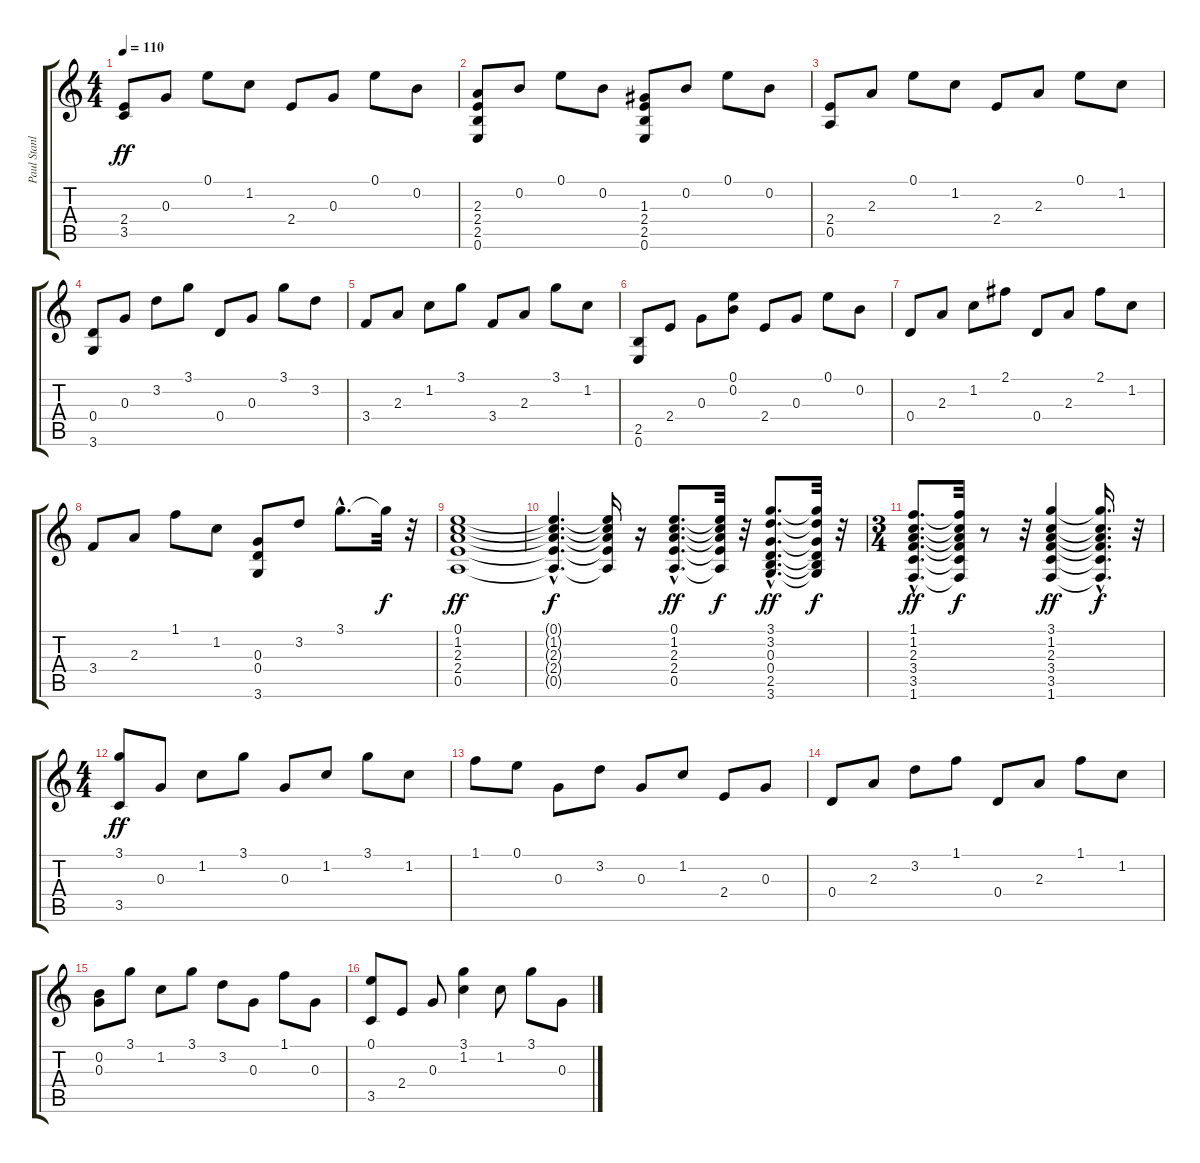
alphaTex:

\track ("Paul Stanley" "Paul Stanl") {instrument electricguitarclean}
\staff {score tabs}
\tuning (E4 B3 G3 D3 A2 E2) {hide}
\ts (4 4)
\tempo 110
\clef g2
\ks c
(2.4 3.5).8{dy ff} 0.3.8 0.1.8 1.2.8 2.4.8 0.3.8 0.1.8 0.2.8 |
(2.3 2.4 2.5 0.6).8 0.2.8 0.1.8 0.2.8 (1.3 2.4 2.5 0.6).8 0.2.8 0.1.8 0.2.8 |
(2.4 0.5).8 2.3.8 0.1.8 1.2.8 2.4.8 2.3.8 0.1.8 1.2.8 |
(0.4 3.6).8 0.3.8 3.2.8 3.1.8 0.4.8 0.3.8 3.1.8 3.2.8 |
3.4.8 2.3.8 1.2.8 3.1.8 3.4.8 2.3.8 3.1.8 1.2.8 |
(2.5 0.6).8 2.4.8 0.3.8 (0.1 0.2).8 2.4.8 0.3.8 0.1.8 0.2.8 |
0.4.8 2.3.8 1.2.8 2.1.8 0.4.8 2.3.8 2.1.8 1.2.8 |
3.4.8 2.3.8 1.1.8 1.2.8 (0.3 0.4 3.6).8 3.2.8 3.1{hac}.8{d} 3.1{t}.32{dy f} r.32 |
(0.1 1.2 2.3 2.4 0.5).1{dy ff} |
(0.1{hac t} 1.2{hac t} 2.3{hac t} 2.4{hac t} 0.5{hac t}).4{d dy f} (0.1{t} 1.2{t} 2.3{t} 2.4{t} 0.5{t}).16 r.16 (0.1{hac} 1.2{hac} 2.3{hac} 2.4{hac} 0.5{hac}).8{d dy ff} (0.1{t} 1.2{t} 2.3{t} 2.4{t} 0.5{t}).32{dy f} r.32 (3.1{hac} 3.2{hac} 0.3{hac} 0.4{hac} 2.5{hac} 3.6{hac}).8{d dy ff} (3.1{t} 3.2{t} 0.3{t} 0.4{t} 2.5{t} 3.6{t}).32{dy f} r.32 |
\ts (3 4)
(1.1{hac} 1.2{hac} 2.3{hac} 3.4{hac} 3.5{hac} 1.6{hac}).8{d dy ff} (1.1{t} 1.2{t} 2.3{t} 3.4{t} 3.5{t} 1.6{t}).32{dy f} r.8 r.32 (3.1 1.2 2.3 3.4 3.5 1.6).4{dy ff} (3.1{hac t} 1.2{hac t} 2.3{hac t} 3.4{hac t} 3.5{hac t} 1.6{hac t}).16{d dy f} r.32 |
\ts (4 4)
(3.1 3.5).8{dy ff} 0.3.8 1.2.8 3.1.8 0.3.8 1.2.8 3.1.8 1.2.8 |
1.1.8 0.1.8 0.3.8 3.2.8 0.3.8 1.2.8 2.4.8 0.3.8 |
0.4.8 2.3.8 3.2.8 1.1.8 0.4.8 2.3.8 1.1.8 1.2.8 |
(0.2 0.3).8 3.1.8 1.2.8 3.1.8 3.2.8 0.3.8 1.1.8 0.3.8 |
(0.1 3.5).8 2.4.8 0.3.8 (3.1 1.2).4 1.2.8 3.1.8 0.3.8
